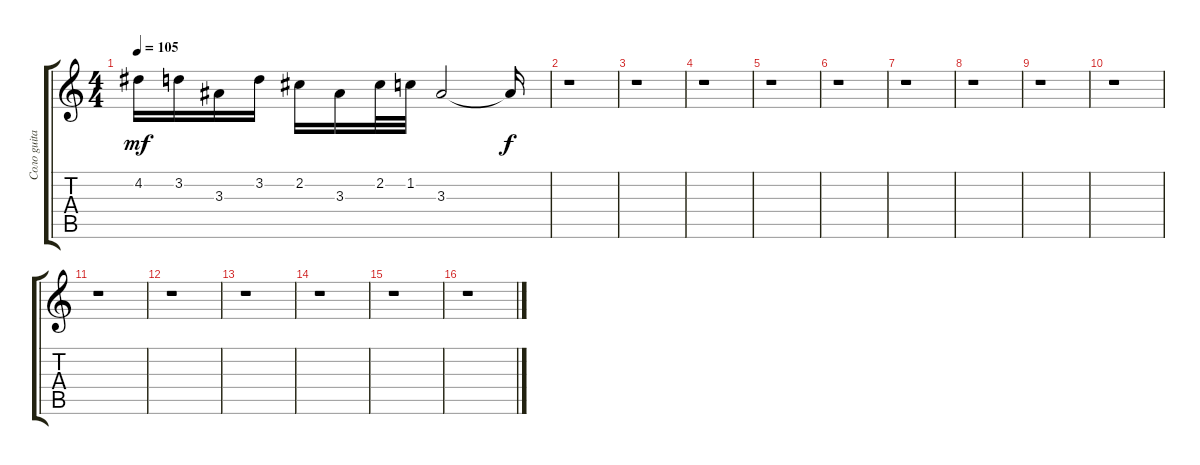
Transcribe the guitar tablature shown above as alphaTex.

\track ("Соло guitar" "Соло guita") {instrument distortionguitar}
\staff {score tabs}
\tuning (E4 B3 G3 D3 A2 E2) {hide}
\ts (4 4)
\tempo 105
\clef g2
\ks c
4.2.16{dy mf} 3.2.16 3.3.16 3.2.16 2.2.16 3.3.16 2.2.32 1.2.32 3.3.2 3.3{t}.16{dy f} |
r.1 |
r.1 |
r.1 |
r.1 |
r.1 |
r.1 |
r.1 |
r.1 |
r.1 |
r.1 |
r.1 |
r.1 |
r.1 |
r.1 |
r.1
